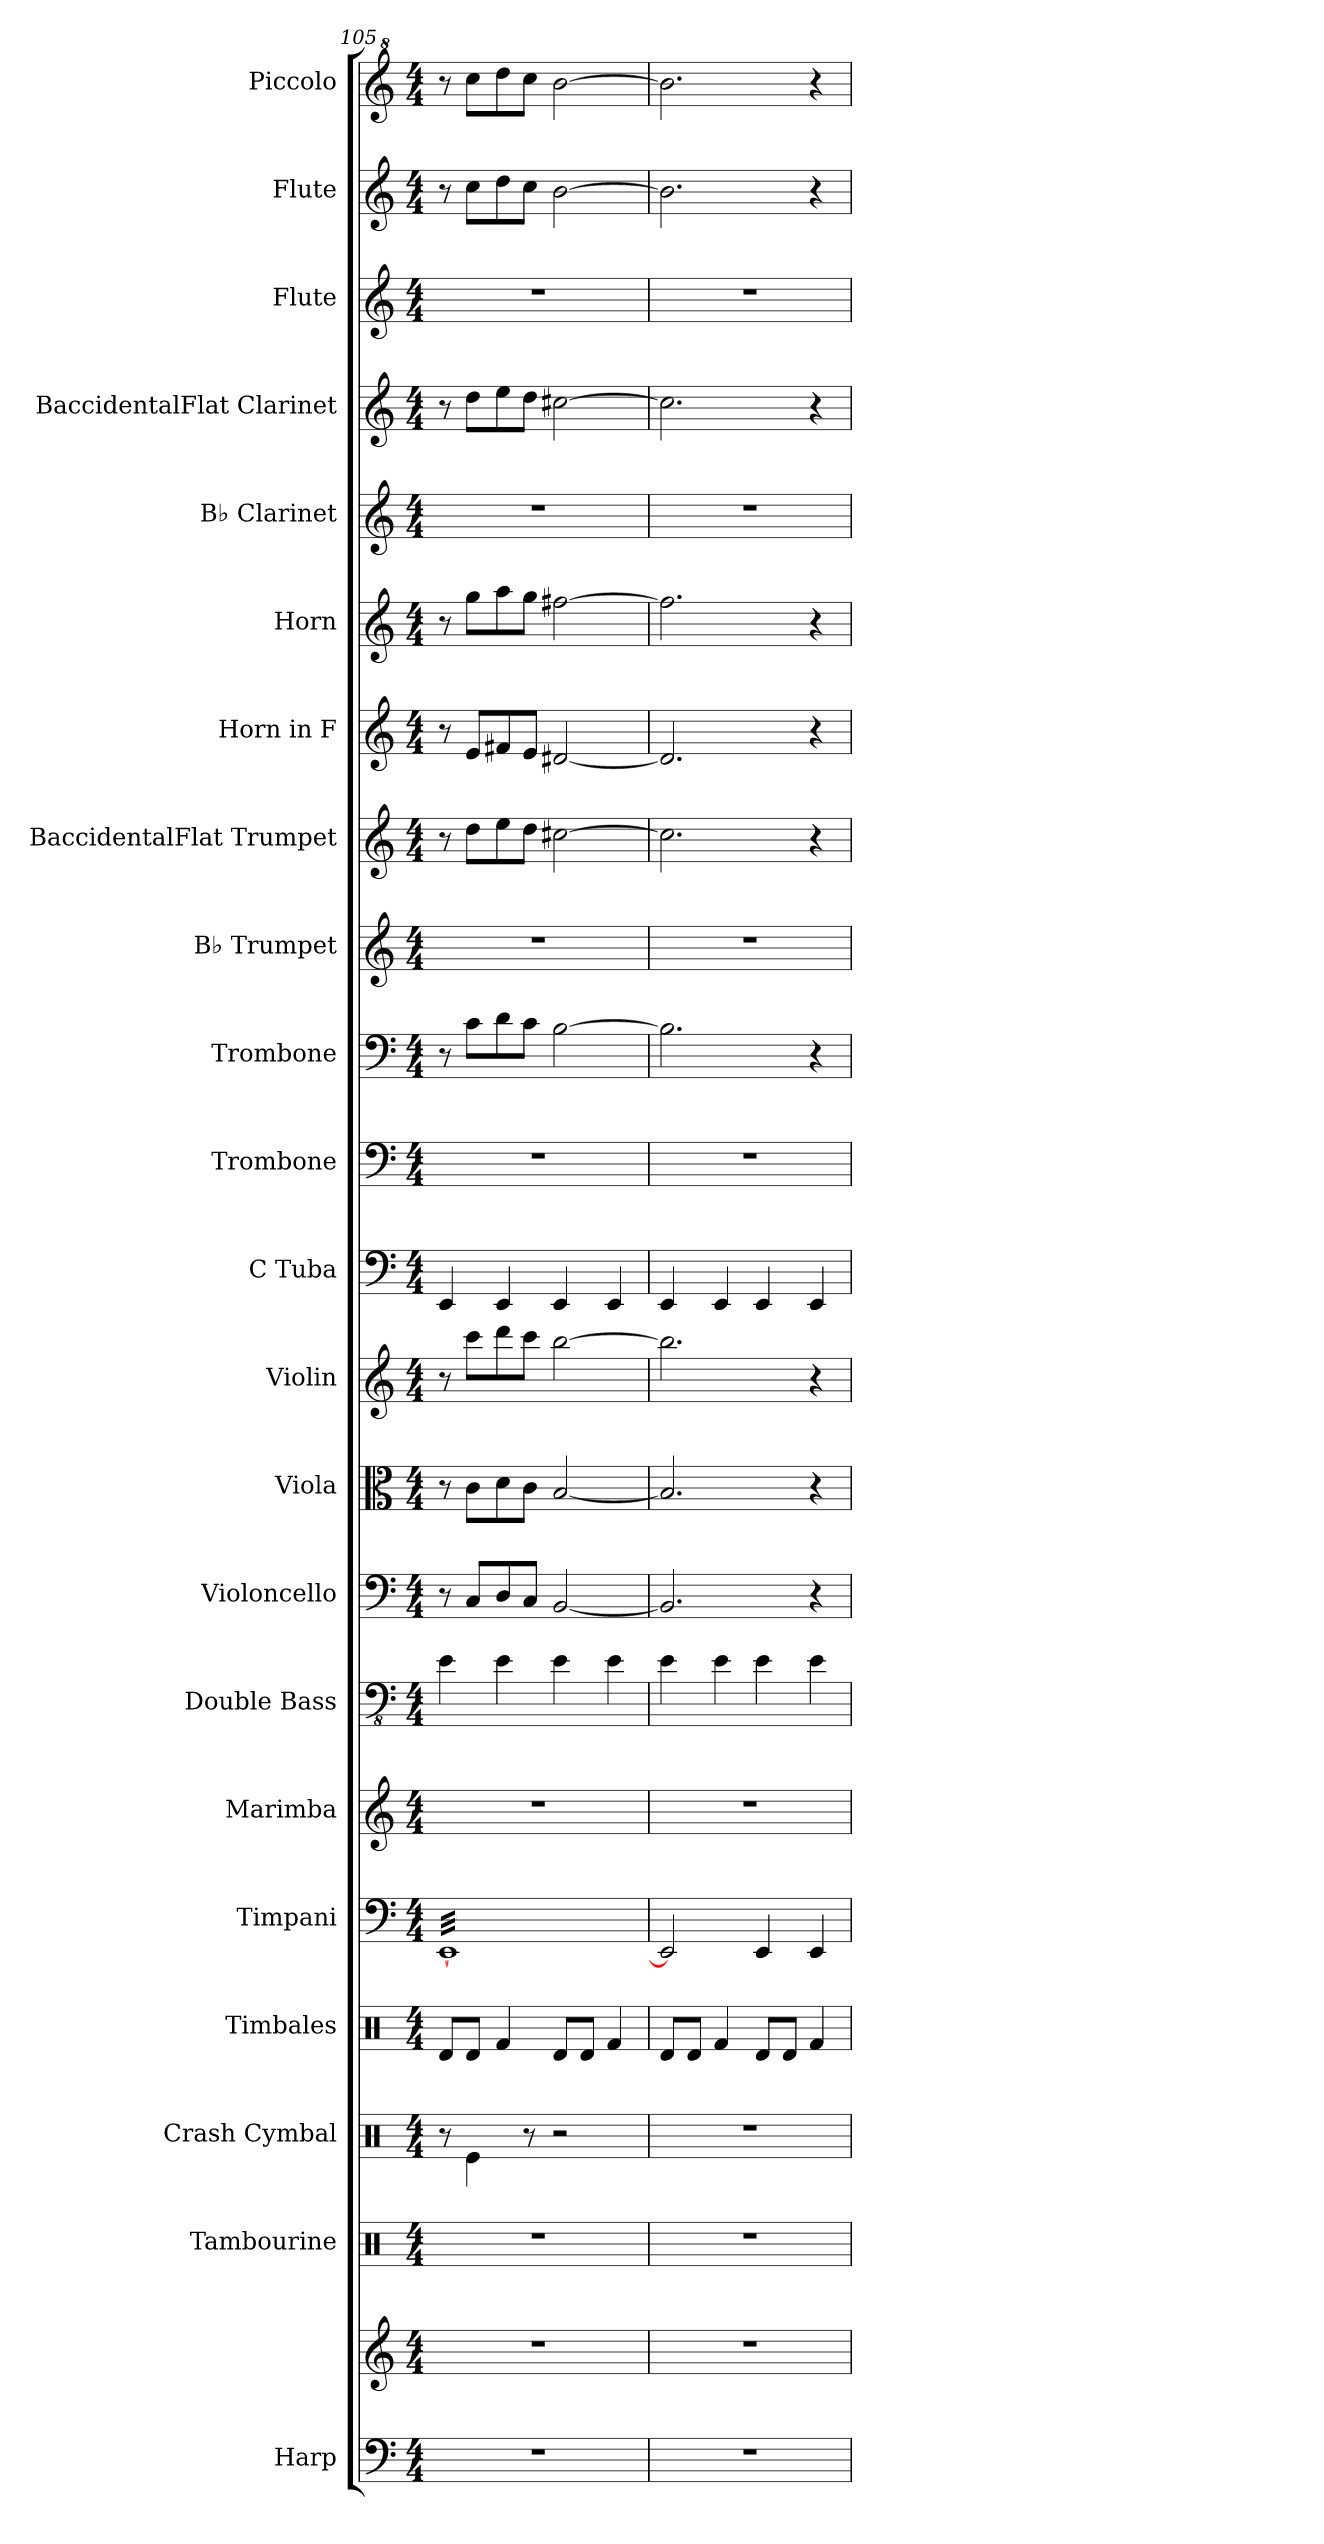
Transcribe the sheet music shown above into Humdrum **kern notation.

**kern	**kern	**kern	**kern	**kern	**kern	**kern	**kern	**kern	**kern	**kern	**kern	**kern	**kern	**kern	**kern	**kern	**kern	**kern	**kern	**kern	**kern	**kern
*part22	*part22	*part21	*part20	*part19	*part18	*part17	*part16	*part15	*part14	*part13	*part12	*part11	*part10	*part9	*part8	*part7	*part6	*part5	*part4	*part3	*part2	*part1
*staff23	*staff22	*staff21	*staff20	*staff19	*staff18	*staff17	*staff16	*staff15	*staff14	*staff13	*staff12	*staff11	*staff10	*staff9	*staff8	*staff7	*staff6	*staff5	*staff4	*staff3	*staff2	*staff1
*I"Harp	*	*I"Tambourine	*I"Crash Cymbal	*I"Timbales	*I"Timpani	*I"Marimba	*I"Double Bass	*I"Violoncello	*I"Viola	*I"Violin	*I"C Tuba	*I"Trombone	*I"Trombone	*I"B♭ Trumpet	*I"BaccidentalFlat Trumpet	*I"Horn in F	*I"Horn	*I"B♭ Clarinet	*I"BaccidentalFlat Clarinet	*I"Flute	*I"Flute	*I"Piccolo
*I'Hrp.	*	*I'Tamb.	*I'Cr. Cym.	*I'Timb.	*I'Timp.	*I'Mrm.	*	*I'Vlc.	*I'Vla.	*I'Vln.	*I'C Tu.	*I'Tbn.	*I'Trb.	*I'B♭ Tpt.	*I'BaccidentalFlat Tpt.	*	*I'Hn.	*I'B♭ Cl.	*I'BaccidentalFlat Cl.	*I'Fl.	*I'Fl.	*I'Picc.
*clefF4	*clefG2	*clefX	*clefX	*clefX	*clefF4	*clefG2	*clefFv4	*clefF4	*clefC3	*clefG2	*clefF4	*clefF4	*clefF4	*clefG2	*clefG2	*clefG2	*clefG2	*clefG2	*clefG2	*clefG2	*clefG2	*clefG^2
*	*	*	*	*	*	*	*ITrd7c12	*	*	*	*	*	*	*ITrd1c2	*ITrd1c2	*ITrd4c7	*ITrd4c7	*ITrd1c2	*ITrd1c2	*	*	*ITrd-7c-12
*k[]	*k[]	*k[]	*k[]	*k[]	*k[]	*k[]	*k[]	*k[]	*k[]	*k[]	*k[]	*k[]	*k[]	*k[b-e-]	*k[b-e-]	*k[b-]	*k[b-]	*k[b-e-]	*k[b-e-]	*k[]	*k[]	*k[]
*M4/4	*M4/4	*M4/4	*M4/4	*M4/4	*M4/4	*M4/4	*M4/4	*M4/4	*M4/4	*M4/4	*M4/4	*M4/4	*M4/4	*M4/4	*M4/4	*M4/4	*M4/4	*M4/4	*M4/4	*M4/4	*M4/4	*M4/4
=105	=105	=105	=105	=105	=105	=105	=105	=105	=105	=105	=105	=105	=105	=105	=105	=105	=105	=105	=105	=105	=105	=105
*	*	*	*	*	*tremolo	*	*	*	*	*	*	*	*	*	*	*	*	*	*	*	*	*
1r	1r	1r	8r	8Rd/L	[32EELLL	1r	4EE\	8r	8r	8r	4EE/	1r	8r	1r	8r	8r	8r	1r	8r	1r	8r	8r
.	.	.	.	.	32EE	.	.	.	.	.	.	.	.	.	.	.	.	.	.	.	.	.
.	.	.	.	.	32EE	.	.	.	.	.	.	.	.	.	.	.	.	.	.	.	.	.
.	.	.	.	.	32EE	.	.	.	.	.	.	.	.	.	.	.	.	.	.	.	.	.
.	.	.	4Re\	8Rd/J	32EE	.	.	8C/L	8c\L	8ccc\L	.	.	8c\L	.	8cc\L	8A/L	8cc\L	.	8cc\L	.	8cc\L	8cccc\L
.	.	.	.	.	32EE	.	.	.	.	.	.	.	.	.	.	.	.	.	.	.	.	.
.	.	.	.	.	32EE	.	.	.	.	.	.	.	.	.	.	.	.	.	.	.	.	.
.	.	.	.	.	32EE	.	.	.	.	.	.	.	.	.	.	.	.	.	.	.	.	.
.	.	.	.	4Rf/	32EE	.	4EE\	8D/	8d\	8ddd\	4EE/	.	8d\	.	8dd\	8Bn/	8dd\	.	8dd\	.	8dd\	8dddd\
.	.	.	.	.	32EE	.	.	.	.	.	.	.	.	.	.	.	.	.	.	.	.	.
.	.	.	.	.	32EE	.	.	.	.	.	.	.	.	.	.	.	.	.	.	.	.	.
.	.	.	.	.	32EE	.	.	.	.	.	.	.	.	.	.	.	.	.	.	.	.	.
.	.	.	8r	.	32EE	.	.	8C/J	8c\J	8ccc\J	.	.	8c\J	.	8cc\J	8A/J	8cc\J	.	8cc\J	.	8cc\J	8cccc\J
.	.	.	.	.	32EE	.	.	.	.	.	.	.	.	.	.	.	.	.	.	.	.	.
.	.	.	.	.	32EE	.	.	.	.	.	.	.	.	.	.	.	.	.	.	.	.	.
.	.	.	.	.	32EE	.	.	.	.	.	.	.	.	.	.	.	.	.	.	.	.	.
.	.	.	2r	8Rd/L	32EE	.	4EE\	[2BB/	[2B/	[2bb\	4EE/	.	[2B\	.	[2bn\	[2G#X/	[2bn\	.	[2bn\	.	[2b\	[2bbb\
.	.	.	.	.	32EE	.	.	.	.	.	.	.	.	.	.	.	.	.	.	.	.	.
.	.	.	.	.	32EE	.	.	.	.	.	.	.	.	.	.	.	.	.	.	.	.	.
.	.	.	.	.	32EE	.	.	.	.	.	.	.	.	.	.	.	.	.	.	.	.	.
.	.	.	.	8Rd/J	32EE	.	.	.	.	.	.	.	.	.	.	.	.	.	.	.	.	.
.	.	.	.	.	32EE	.	.	.	.	.	.	.	.	.	.	.	.	.	.	.	.	.
.	.	.	.	.	32EE	.	.	.	.	.	.	.	.	.	.	.	.	.	.	.	.	.
.	.	.	.	.	32EE	.	.	.	.	.	.	.	.	.	.	.	.	.	.	.	.	.
.	.	.	.	4Rf/	32EE	.	4EE\	.	.	.	4EE/	.	.	.	.	.	.	.	.	.	.	.
.	.	.	.	.	32EE	.	.	.	.	.	.	.	.	.	.	.	.	.	.	.	.	.
.	.	.	.	.	32EE	.	.	.	.	.	.	.	.	.	.	.	.	.	.	.	.	.
.	.	.	.	.	32EE	.	.	.	.	.	.	.	.	.	.	.	.	.	.	.	.	.
.	.	.	.	.	32EE	.	.	.	.	.	.	.	.	.	.	.	.	.	.	.	.	.
.	.	.	.	.	32EE	.	.	.	.	.	.	.	.	.	.	.	.	.	.	.	.	.
.	.	.	.	.	32EE	.	.	.	.	.	.	.	.	.	.	.	.	.	.	.	.	.
.	.	.	.	.	32EEJJJ	.	.	.	.	.	.	.	.	.	.	.	.	.	.	.	.	.
*	*	*	*	*	*Xtremolo	*	*	*	*	*	*	*	*	*	*	*	*	*	*	*	*	*
=106	=106	=106	=106	=106	=106	=106	=106	=106	=106	=106	=106	=106	=106	=106	=106	=106	=106	=106	=106	=106	=106	=106
1r	1r	1r	1r	8Rd/L	2EE/]	1r	4EE\	2.BB/]	2.B/]	2.bb\]	4EE/	1r	2.B\]	1r	2.b\]	2.G#/]	2.b\]	1r	2.b\]	1r	2.b\]	2.bbb\]
.	.	.	.	8Rd/J	.	.	.	.	.	.	.	.	.	.	.	.	.	.	.	.	.	.
.	.	.	.	4Rf/	.	.	4EE\	.	.	.	4EE/	.	.	.	.	.	.	.	.	.	.	.
.	.	.	.	8Rd/L	4EE/	.	4EE\	.	.	.	4EE/	.	.	.	.	.	.	.	.	.	.	.
.	.	.	.	8Rd/J	.	.	.	.	.	.	.	.	.	.	.	.	.	.	.	.	.	.
.	.	.	.	4Rf/	4EE/	.	4EE\	4r	4r	4r	4EE/	.	4r	.	4r	4r	4r	.	4r	.	4r	4r
=	=	=	=	=	=	=	=	=	=	=	=	=	=	=	=	=	=	=	=	=	=	=
*-	*-	*-	*-	*-	*-	*-	*-	*-	*-	*-	*-	*-	*-	*-	*-	*-	*-	*-	*-	*-	*-	*-
